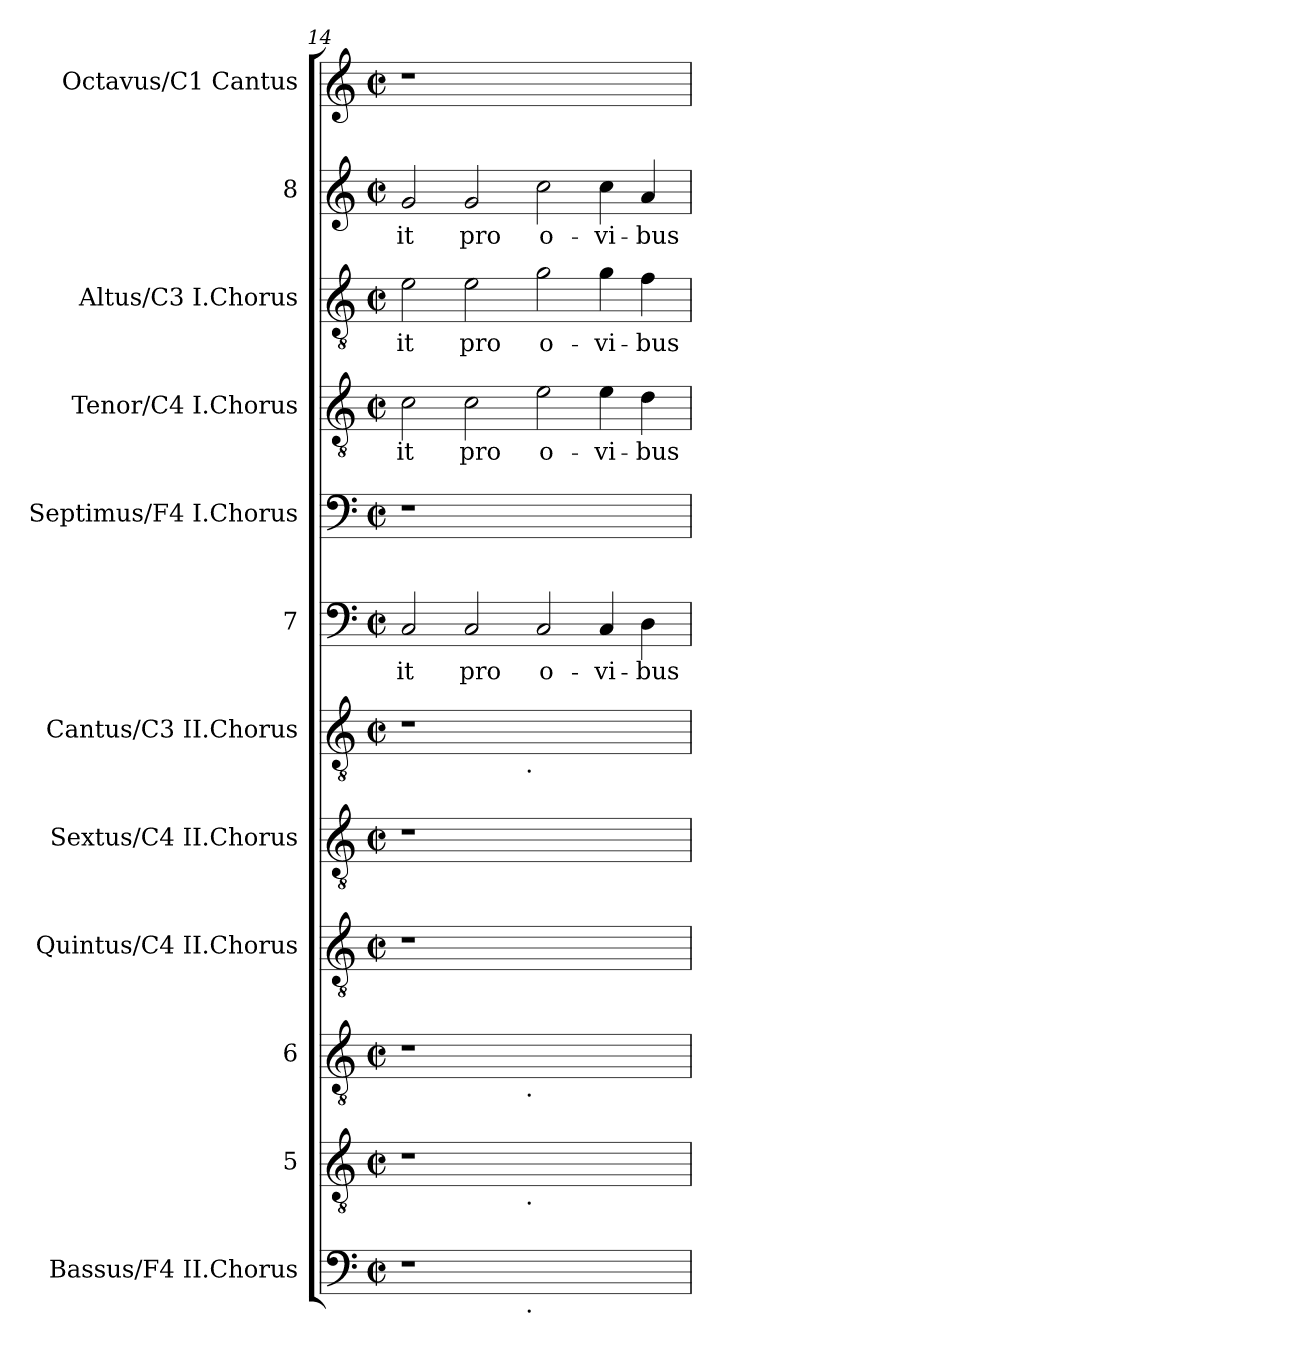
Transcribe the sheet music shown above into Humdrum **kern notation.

**kern	**kern	**kern	**kern	**kern	**kern	**kern	**text	**kern	**kern	**text	**kern	**text	**kern	**text	**kern
*part12	*part11	*part10	*part9	*part8	*part7	*part6	*part6	*part5	*part4	*part4	*part3	*part3	*part2	*part2	*part1
*staff12	*staff11	*staff10	*staff9	*staff8	*staff7	*staff6	*staff6	*staff5	*staff4	*staff4	*staff3	*staff3	*staff2	*staff2	*staff1
*I"Bassus/F4  II.Chorus	*I"5	*I"6	*I"Quintus/C4  II.Chorus	*I"Sextus/C4  II.Chorus	*I"Cantus/C3  II.Chorus	*I"7	*	*I"Septimus/F4  I.Chorus	*I"Tenor/C4  I.Chorus	*	*I"Altus/C3  I.Chorus	*	*I"8	*	*I"Octavus/C1  Cantus
*I'B	*	*	*	*	*I'C	*	*	*	*I'T	*	*I'A	*	*	*	*
*clefF4	*clefGv2	*clefGv2	*clefGv2	*clefGv2	*clefGv2	*clefF4	*	*clefF4	*clefGv2	*	*clefGv2	*	*clefG2	*	*clefG2
*k[]	*k[]	*k[]	*k[]	*k[]	*k[]	*k[]	*	*k[]	*k[]	*	*k[]	*	*k[]	*	*k[]
*C:	*C:	*C:	*C:	*C:	*C:	*C:	*	*C:	*C:	*	*C:	*	*C:	*	*C:
*M2/2	*M2/2	*M2/2	*M2/2	*M2/2	*M2/2	*M2/2	*	*M2/2	*M2/2	*	*M2/2	*	*M2/2	*	*M2/2
*met(c|)	*met(c|)	*met(c|)	*met(c|)	*met(c|)	*met(c|)	*met(c|)	*	*met(c|)	*met(c|)	*	*met(c|)	*	*met(c|)	*	*met(c|)
=14	=14	=14	=14	=14	=14	=14	=14	=14	=14	=14	=14	=14	=14	=14	=14
!	!	!	!	!	!	!	!LO:LY:b:cj	!	!	!LO:LY:b:cj	!	!LO:LY:b:cj	!	!LO:LY:b:cj	!
*^	*^	*^	*	*	*^	*	*	*	*	*	*	*	*	*	*
1r	2ryy	1r	2ryy	1r	2ryy	1r	1r	1r	2ryy	2C/	-it	1r	2c\	-it	2e\	-it	2g/	-it	1r
!	!	!	!	!	!	!	!	!	!	!	!LO:LY:b:cj	!	!	!LO:LY:b:cj	!	!LO:LY:b:cj	!	!LO:LY:b:cj	!
.	4...ryy	.	4...ryy	.	4...ryy	.	.	.	4...ryy	2C/	pro	.	2c\	pro	2e\	pro	2g/	pro	.
!	!	!	!	!	!	!	!	!	!LO:TX:b:t=.	!	!	!	!	!	!	!	!	!	!
!	!	!	!	!	!LO:TX:b:t=.	!	!	!	!	!	!	!	!	!	!	!	!	!	!
!	!	!	!LO:TX:b:t=.	!	!	!	!	!	!	!	!	!	!	!	!	!	!	!	!
!	!LO:TX:b:t=.	!	!	!	!	!	!	!	!	!	!	!	!	!	!	!	!	!	!
.	1ryy	.	1ryy	.	1ryy	.	.	.	1ryy	.	.	.	.	.	.	.	.	.	.
!	!	!	!	!	!	!	!	!	!	!	!LO:LY:b:cj	!	!	!LO:LY:b:cj	!	!LO:LY:b:cj	!	!LO:LY:b:cj	!
1ryy	.	1ryy	.	1ryy	.	1ryy	1ryy	1ryy	.	2C/	o-	1ryy	2e\	o-	2g\	o-	2cc\	o-	1ryy
!	!	!	!	!	!	!	!	!	!	!	!LO:LY:b:cj	!	!	!LO:LY:b:cj	!	!LO:LY:b:cj	!	!LO:LY:b:cj	!
.	.	.	.	.	.	.	.	.	.	4C/	-vi-	.	4e\	-vi-	4g\	-vi-	4cc\	-vi-	.
!	!	!	!	!	!	!	!	!	!	!	!LO:LY:b:cj	!	!	!LO:LY:b:cj	!	!LO:LY:b:cj	!	!LO:LY:b:cj	!
.	.	.	.	.	.	.	.	.	.	4D\	-bus	.	4d\	-bus	4f\	-bus	4a/	-bus	.
.	32ryy	.	32ryy	.	32ryy	.	.	.	32ryy	.	.	.	.	.	.	.	.	.	.
*v	*v	*	*	*v	*v	*	*	*v	*v	*	*	*	*	*	*	*	*	*	*
*	*v	*v	*	*	*	*	*	*	*	*	*	*	*	*	*	*
=	=	=	=	=	=	=	=	=	=	=	=	=	=	=	=
*-	*-	*-	*-	*-	*-	*-	*-	*-	*-	*-	*-	*-	*-	*-	*-
